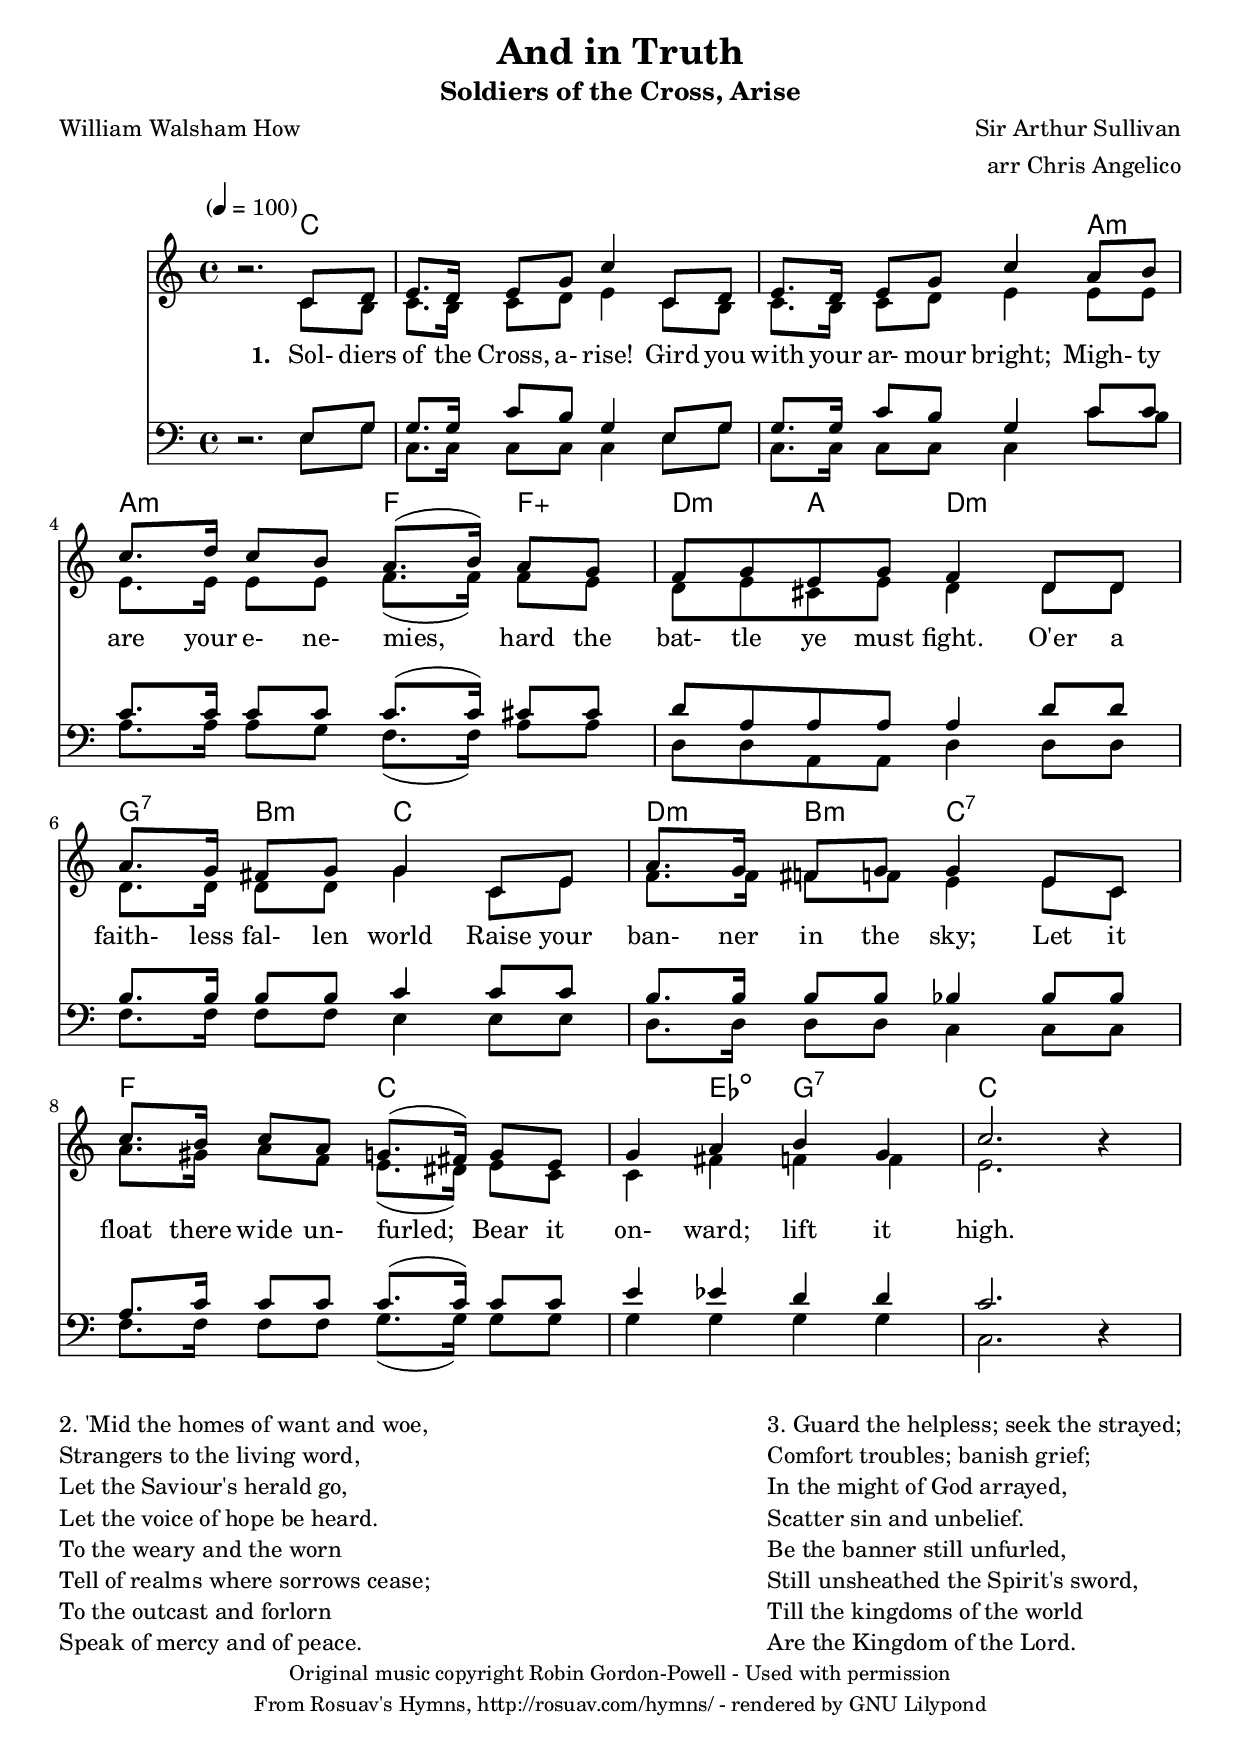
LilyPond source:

\version "2.24.0"
% Beauty Stone new score, page 84
% lilypond -fpdf -fpng -dresolution=120 AndinTruth.ly
% Words from RCH #341
\include "Hymnal.ly"

\header
{
    title="And in Truth"
    subtitle="Soldiers of the Cross, Arise"
    % poet=""
    composer="Sir Arthur Sullivan" % circa 1898
    arranger="arr Chris Angelico" % 2011-09-02
    poet="William Walsham How"
    % meter=""
    % piece=""
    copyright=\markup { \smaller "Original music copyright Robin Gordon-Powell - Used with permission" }
}

\score {
    <<
        \new ChordNames {
            \set chordChanges = ##t
            \transpose c c,
            \chordmode {
                s2.
                c4 c c c c c c c
                a:m a:m a:m f f:aug d:m a d:m
                d:m g:7 b:m c c d:m b:m c:7
                c:7 f f c c c ef:dim g:7 g:7 c2. s4
            }
        }
        \new Staff <<
            \set Staff.midiInstrument = "acoustic grand"
            \key c \major
            \time 4/4
            \tempo "" 4 = 100
            \new Voice = "sops" \relative f' {
                r2. % To start on an upbeat, put this _before_ the \voiceOne (otherwise it works fine, but prints badly)
                \voiceOne
                c8 d e8. d16 e8 g c4 c,8 d e8. d16 e8 g c4
                a8 b c8. d16 c8 b a8.(b16) a8 g f g e g f4
                d8 d a'8. g16 fs8 g g4 c,8 e a8. g16 fs8 g g4
                e8 c c'8. b16 c8 a g8.(fs16) g8 e g4 a b g c2.
                \oneVoice
                r4
            }
            \addlyrics { \lyr \lyricmode {
	        \set stanza = #"1."
                !Sol- diers of the Cross, a- rise!
                !Gird you with your ar- mour bright;
                !Migh- ty are your e- ne- mies,
                !hard the bat- tle ye must fight.
                !O'er a faith- less fal- len world
                !Raise your ban- ner in the sky;
                !Let it float there wide un- furled;
                !Bear it on- ward; lift it high.
            } }
            %{
            \addlyrics { \lyr \lyricmode {
                !'Mid the homes of want and woe,
                !Stran- gers to the li- ving word,
                !Let the Sa- viour's he- rald go,
                !Let the voice of hope be heard.
                !To the wea- ry and the worn
                !Tell of realms where sor- rows cease;
                !To the out- cast and for- lorn
                !Speak of mer- cy and of peace.
            } }
            \addlyrics { \lyr \lyricmode {
                !Guard the help- less; seek the strayed;
                !Com- fort trou- bles; ba- nish grief;
                !In the might of God ar- rayed,
                !Scat- ter sin and un- be- lief.
                !Be the ban- ner still un- furled,
                !Still un- sheathed the Spi- rit's sword,
                !Till the king- doms of the world
                !Are the King- dom of the Lord!
            } }
            %}
            \new Voice = "alto" \relative f' {
                s2. % The same rest, but as a spacer so it doesn't print
                \voiceTwo
                c8 b c8. b16 c8 d e4 c8 b c8. b16 c8 d e4
                e8 e e8. e16 e8 e f8.(f16) f8 e d e  cs e  d4
                d8 d d8. d16 d8 d g4 c,8 e f8. f16 f!8 f e4
                e8 c a'8. gs16 a8 f e8.(ds16) e8 c c4 fs f f e2.
            }
        >>
        \new Staff <<
            \clef bass
            \key c \major
            \new Voice = "tenor" \relative c {
                r2.
                \voiceOne
                e8 g g8. g16 c8 b g4 e8 g g8. g16 c8 b g4
                c8 c c8. c16 c8 c c8.(c16) cs8 cs d a a a a4
                d8 d b8. b16 b8 b c4 c8 c b8. b16 b8 b bf4
                bf8 bf a8. c16 c8 c c8.(c16) c8 c e4 ef d d c2.
                \oneVoice
                r4
            }
            \new Voice = "bass" \relative c {
                s2.
                \voiceTwo
                e8 g c,8. c16 c8 c c4 e8 g c,8. c16 c8 c c4
                c'8 b a8. a16 a8 g f8.(f16) a8 a d, d a a d4
                d8 d f8. f16 f8 f e4 e8 e d8. d16 d8 d c4
                c8 c f8. f16 f8 f g8.(g16) g8 g g4 g g g c,2.
            }
        >>
    >>
    \layout { }
    \midi { \context { \ChordNames \remove Note_performer } } % Stop chords from sounding in the MIDI
}
% Additional verses
\markup \fill-line {
\column {
"2. 'Mid the homes of want and woe,"
"Strangers to the living word,"
"Let the Saviour's herald go,"
"Let the voice of hope be heard."
"To the weary and the worn"
"Tell of realms where sorrows cease;"
"To the outcast and forlorn"
"Speak of mercy and of peace."
}
\column {
"3. Guard the helpless; seek the strayed;"
"Comfort troubles; banish grief;"
"In the might of God arrayed,"
"Scatter sin and unbelief."
"Be the banner still unfurled,"
"Still unsheathed the Spirit's sword,"
"Till the kingdoms of the world"
"Are the Kingdom of the Lord."
}
}
